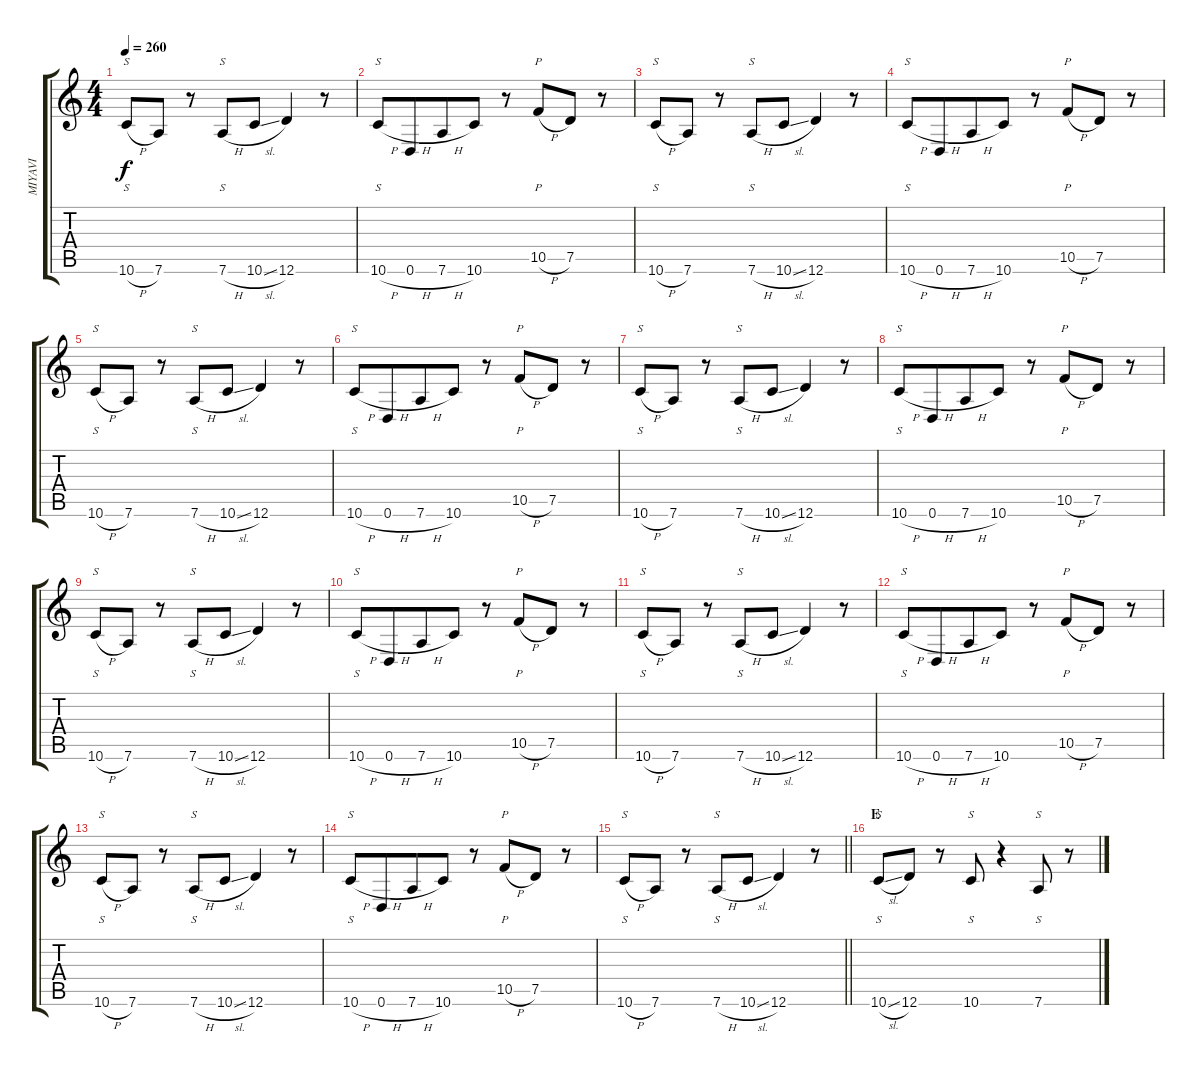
\track ("MIYAVI" "MIYAVI") {instrument electricguitarclean}
\staff {score tabs}
\tuning (D4 A3 F3 C3 G2 D2) {hide}
\ts (4 4)
\tempo 260
\clef g2
\ks c
10.6{h}.8{s dy f} 7.6.8 r.8 7.6{h}.8{s beam merge} 10.6{sl}.8 12.6.4 r.8 |
10.6{h}.8{s} 0.6{h}.8{beam merge} 7.6{h}.8 10.6.8 r.8 10.5{h}.8{p beam merge} 7.5.8 r.8 |
10.6{h}.8{s} 7.6.8 r.8 7.6{h}.8{s beam merge} 10.6{sl}.8 12.6.4 r.8 |
10.6{h}.8{s} 0.6{h}.8{beam merge} 7.6{h}.8 10.6.8 r.8 10.5{h}.8{p beam merge} 7.5.8 r.8 |
10.6{h}.8{s} 7.6.8 r.8 7.6{h}.8{s beam merge} 10.6{sl}.8 12.6.4 r.8 |
10.6{h}.8{s} 0.6{h}.8{beam merge} 7.6{h}.8 10.6.8 r.8 10.5{h}.8{p beam merge} 7.5.8 r.8 |
10.6{h}.8{s} 7.6.8 r.8 7.6{h}.8{s beam merge} 10.6{sl}.8 12.6.4 r.8 |
10.6{h}.8{s} 0.6{h}.8{beam merge} 7.6{h}.8 10.6.8 r.8 10.5{h}.8{p beam merge} 7.5.8 r.8 |
10.6{h}.8{s} 7.6.8 r.8 7.6{h}.8{s beam merge} 10.6{sl}.8 12.6.4 r.8 |
10.6{h}.8{s} 0.6{h}.8{beam merge} 7.6{h}.8 10.6.8 r.8 10.5{h}.8{p beam merge} 7.5.8 r.8 |
10.6{h}.8{s} 7.6.8 r.8 7.6{h}.8{s beam merge} 10.6{sl}.8 12.6.4 r.8 |
10.6{h}.8{s} 0.6{h}.8{beam merge} 7.6{h}.8 10.6.8 r.8 10.5{h}.8{p beam merge} 7.5.8 r.8 |
10.6{h}.8{s} 7.6.8 r.8 7.6{h}.8{s beam merge} 10.6{sl}.8 12.6.4 r.8 |
10.6{h}.8{s} 0.6{h}.8{beam merge} 7.6{h}.8 10.6.8 r.8 10.5{h}.8{p beam merge} 7.5.8 r.8 |
\barLineRight lightlight
10.6{h}.8{s} 7.6.8 r.8 7.6{h}.8{s beam merge} 10.6{sl}.8 12.6.4 r.8 |
\section ("" "E")
10.6{sl}.8{s} 12.6.8 r.8 10.6.8{s} r.4 7.6.8{s} r.8
